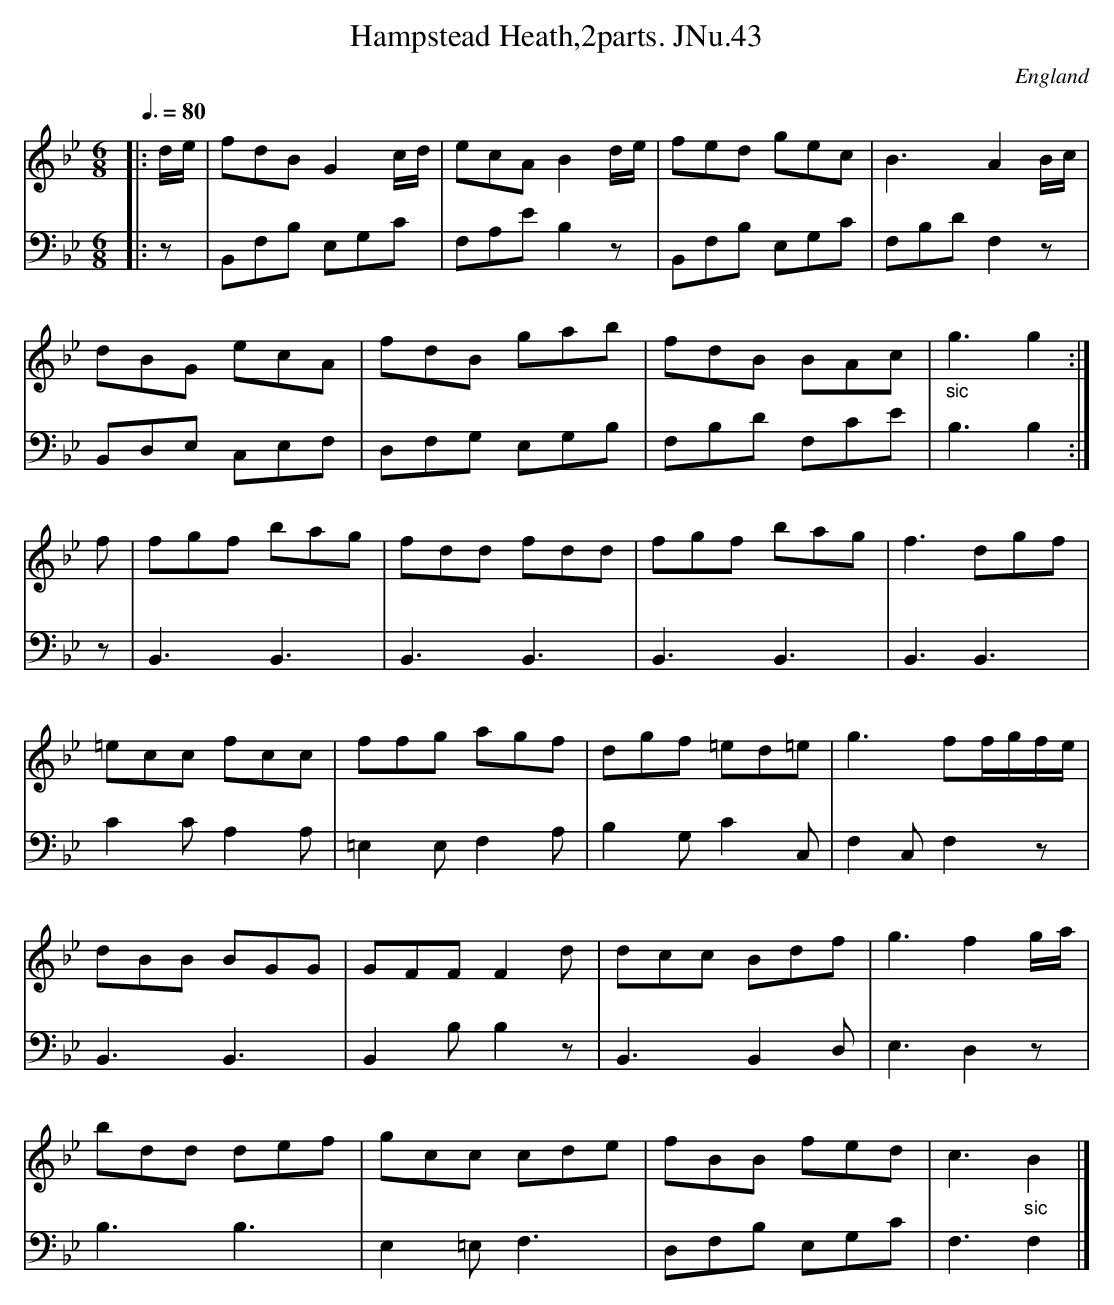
X:1
T:Hampstead Heath,2parts. JNu.43
L:1/8
M:6/8
O:England
Q:3/8=80
V:1
V:2 clef=bass
K:Bb
[V:1] |: d/e/ |fdBG2c/d/ | ecAB2d/e/ | fed gec | B3A2B/c/ |
[V:2] |: z |B,,F,B, E,G,C | F,A,E B,2z | B,,F,B, E,G,C | F,B,D F,2z |
[V:1] dBG ecA | fdB gab | fdB BAc | "_sic"g3g2 :|
[V:2] B,,D,E, C,E,F, | D,F,G, E,G,B, | F,B,D F,CE | B,3B,2 :|
[V:1] f | fgf bag | fdd fdd | fgf bag | f3 dgf |
[V:2] z | B,,3B,,3 | B,,3B,,3 | B,,3B,,3 | B,,3B,,3 |
[V:1] =ecc fcc | ffg agf | dgf =ed=e | g3 ff/g/f/e/ |
[V:2] C2CA,2A, | =E,2E,F,2A, | B,2G,C2C, | F,2C,F,2z |
[V:1] dBB BGG | GFF F2 d | dcc Bdf | g3 f2 g/a/ |
[V:2] B,,3B,,3 | B,,2B,B,2z | B,,3B,,2D, | E,3D,2z |
[V:1] bdd def | gcc cde | fBB fed | c3"_sic" B2|]
[V:2] B,3B,3 | E,2=E,F,3 | D,F,B, E,G,C | F,3F,2|]
